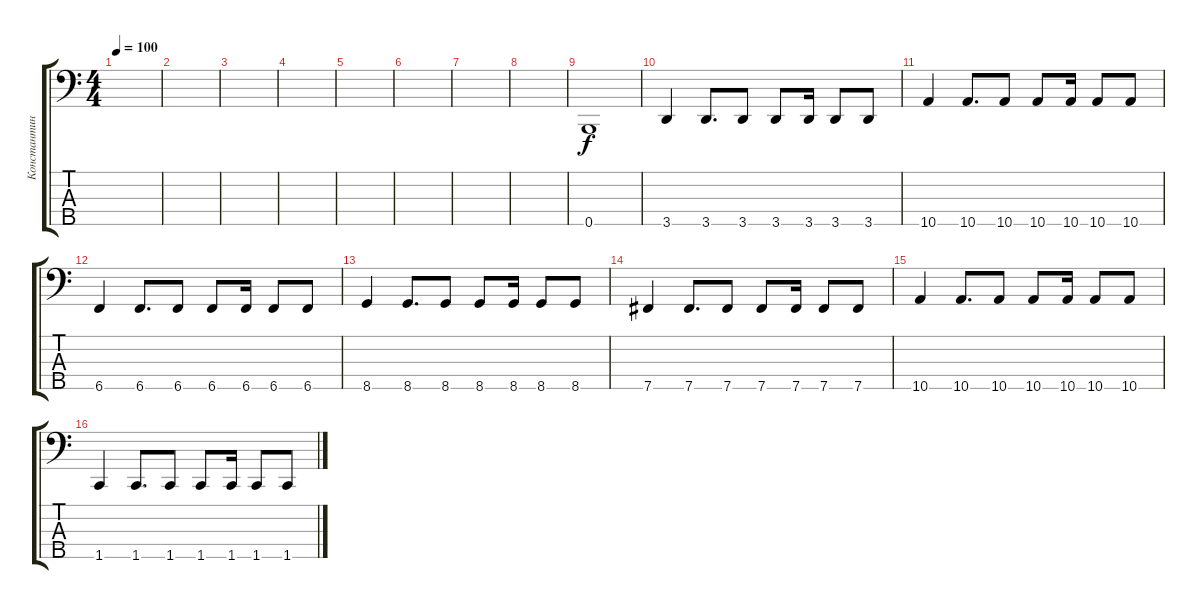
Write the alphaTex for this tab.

\track ("Константин Бекрев" "Константин") {instrument electricbasspick}
\staff {score tabs}
\tuning (G2 D2 A1 E1 B0) {hide}
\ts (4 4)
\tempo 100
\clef f4
\ks c
|
|
|
|
|
|
|
|
0.5.1 |
3.5.4 3.5.8{d} 3.5.8 3.5.8 3.5.16 3.5.8 3.5.8 |
10.5.4 10.5.8{d} 10.5.8 10.5.8 10.5.16 10.5.8 10.5.8 |
6.5.4 6.5.8{d} 6.5.8 6.5.8 6.5.16 6.5.8 6.5.8 |
8.5.4 8.5.8{d} 8.5.8 8.5.8 8.5.16 8.5.8 8.5.8 |
7.5.4 7.5.8{d} 7.5.8 7.5.8 7.5.16 7.5.8 7.5.8 |
10.5.4 10.5.8{d} 10.5.8 10.5.8 10.5.16 10.5.8 10.5.8 |
1.5.4 1.5.8{d} 1.5.8 1.5.8 1.5.16 1.5.8 1.5.8
